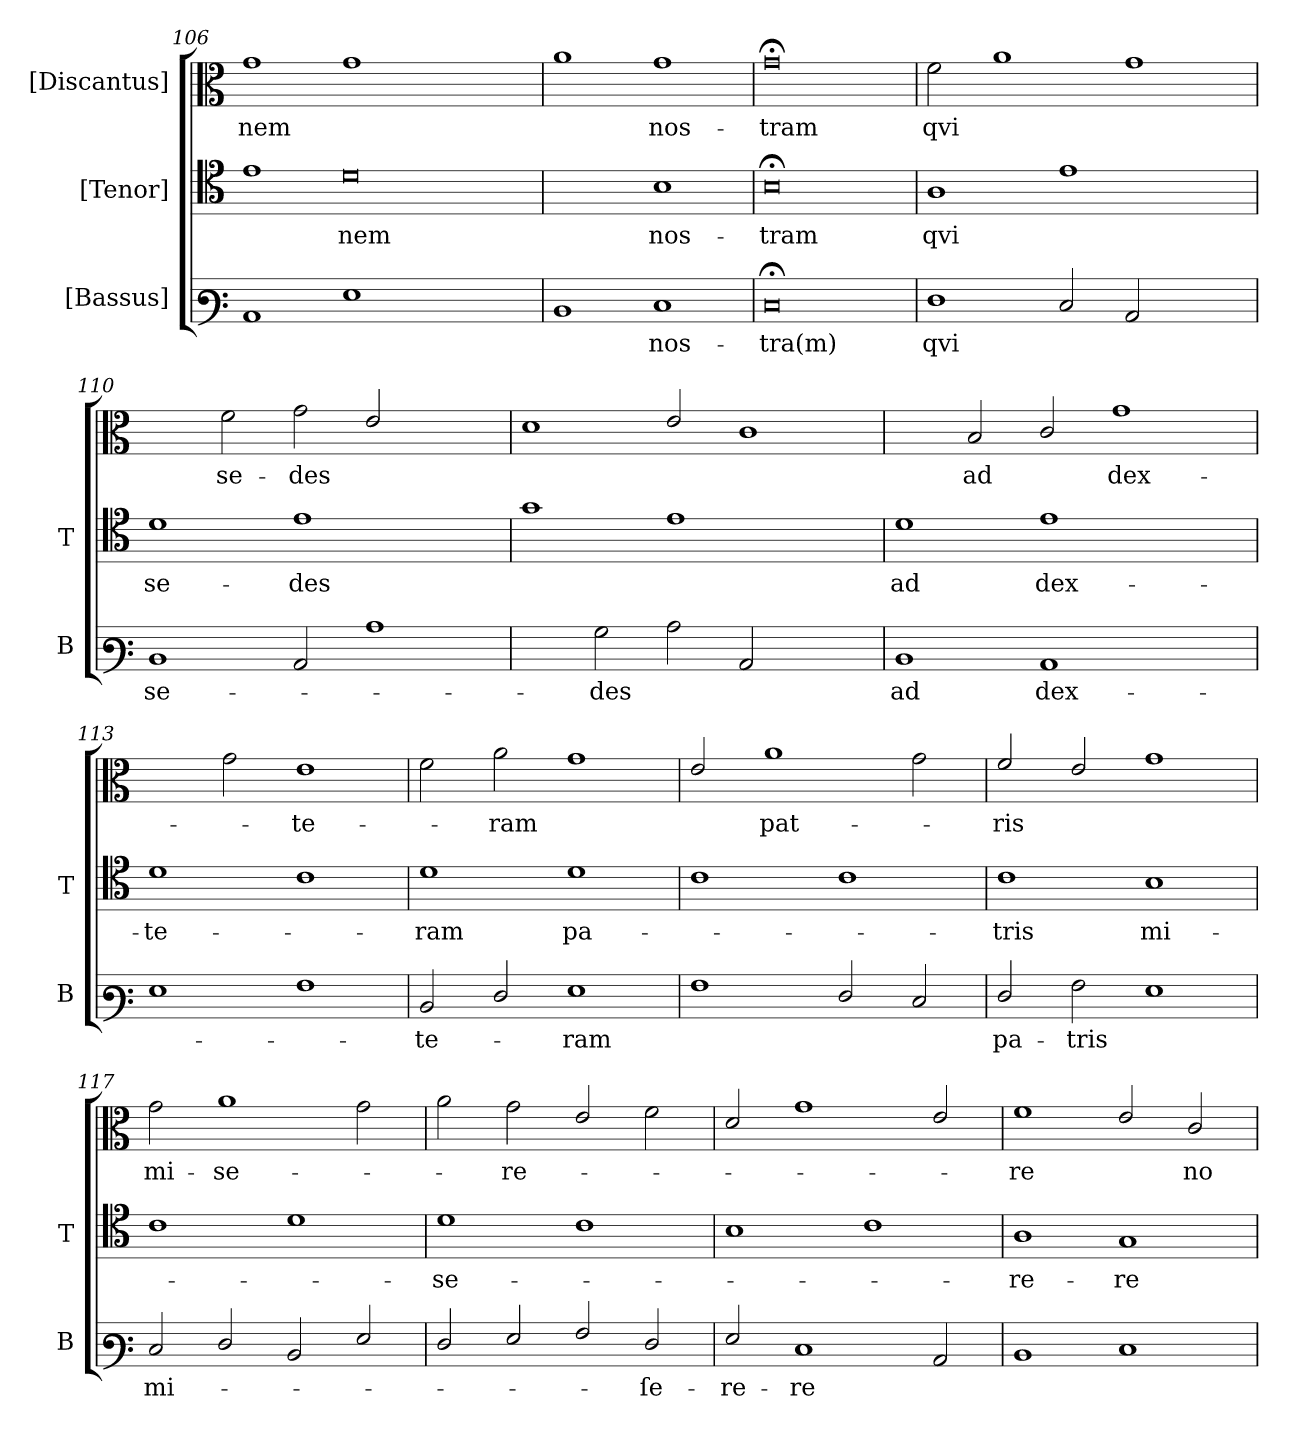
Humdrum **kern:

**kern	**text	**kern	**text	**kern	**text
*part3	*part3	*part2	*part2	*part1	*part1
*staff3	*staff3	*staff2	*staff2	*staff1	*staff1
*I"[Bassus]	*	*I"[Tenor]	*	*I"[Discantus]	*
*I'B	*	*I'T	*	*	*
*clefF3	*	*clefC4	*	*clefC3	*
*k[]	*	*k[]	*	*k[]	*
*C:	*	*C:	*	*C:	*
=106	=106	=106	=106	=106	=106
1C	.	1e	.	1g	-nem
1G	.	0d	-nem	1g	.
1ryy	.	.	.	1ryy	.
=107	=107	=107	=107	=107	=107
1D	.	1ryy	.	1a	.
1E	nos-	1B	nos-	1g	nos-
=108	=108	=108	=108	=108	=108
0E;<	-tra(m)	0B;<	-tram	0g;<	-tram
=109	=109	=109	=109	=109	=109
1F	qvi	1A	qvi	2f\	qvi
.	.	.	.	1a	.
2E/	.	1e	.	.	.
2C/	.	.	.	1g	.
2ryy	.	2ryy	.	.	.
=110	=110	=110	=110	=110	=110
1D	se-	1d	se-	2ryy	.
.	.	.	.	2f\	se-
2C/	.	1e	-des	2g\	-des
1c	.	.	.	2e/	.
.	.	2ryy	.	2ryy	.
=111	=111	=111	=111	=111	=111
2ryy	.	1g	.	1d	.
2B\	-des	.	.	.	.
2c\	.	1e	.	2e/	.
2C/	.	.	.	1c	.
2ryy	.	2ryy	.	.	.
=112	=112	=112	=112	=112	=112
1D	ad	1d	ad	2ryy	.
.	.	.	.	2B/	ad
1C	dex-	1e	dex-	2c/	.
.	.	.	.	1g	dex-
2ryy	.	2ryy	.	.	.
=113	=113	=113	=113	=113	=113
1G	.	1d	-te-	2ryy	.
.	.	.	.	2g\	.
1A	.	1c	.	1e	-te-
=114	=114	=114	=114	=114	=114
2D/	te-	1d	-ram	2f\	.
2F/	.	.	.	2a\	-ram
1G	-ram	1d	pa-	1g	.
=115	=115	=115	=115	=115	=115
1A	.	1c	.	2e/	.
.	.	.	.	1a	pat-
2F/	.	1c	.	.	.
2E/	.	.	.	2g\	.
=116	=116	=116	=116	=116	=116
2F/	pa-	1c	-tris	2f/	-ris
2A\	-tris	.	.	2e/	.
1G	.	1B	mi-	1g	.
=117	=117	=117	=117	=117	=117
2E/	mi-	1c	.	2g\	mi-
2F/	.	.	.	1a	-se-
2D/	.	1d	.	.	.
2G/	.	.	.	2g\	.
=118	=118	=118	=118	=118	=118
2F/	.	1d	-se-	2a\	.
2G/	.	.	.	2g\	-re-
2A/	.	1c	.	2e/	.
2F/	-ſe-	.	.	2f\	.
=119	=119	=119	=119	=119	=119
2G/	-re-	1B	.	2d/	.
1E	-re	.	.	1g	.
.	.	1c	.	.	.
2C/	.	.	.	2e/	.
=120	=120	=120	=120	=120	=120
1D	.	1A	-re-	1f	-re
1E	.	1G	-re	2e/	.
.	.	.	.	2c/	no-
=	=	=	=	=	=
*-	*-	*-	*-	*-	*-
